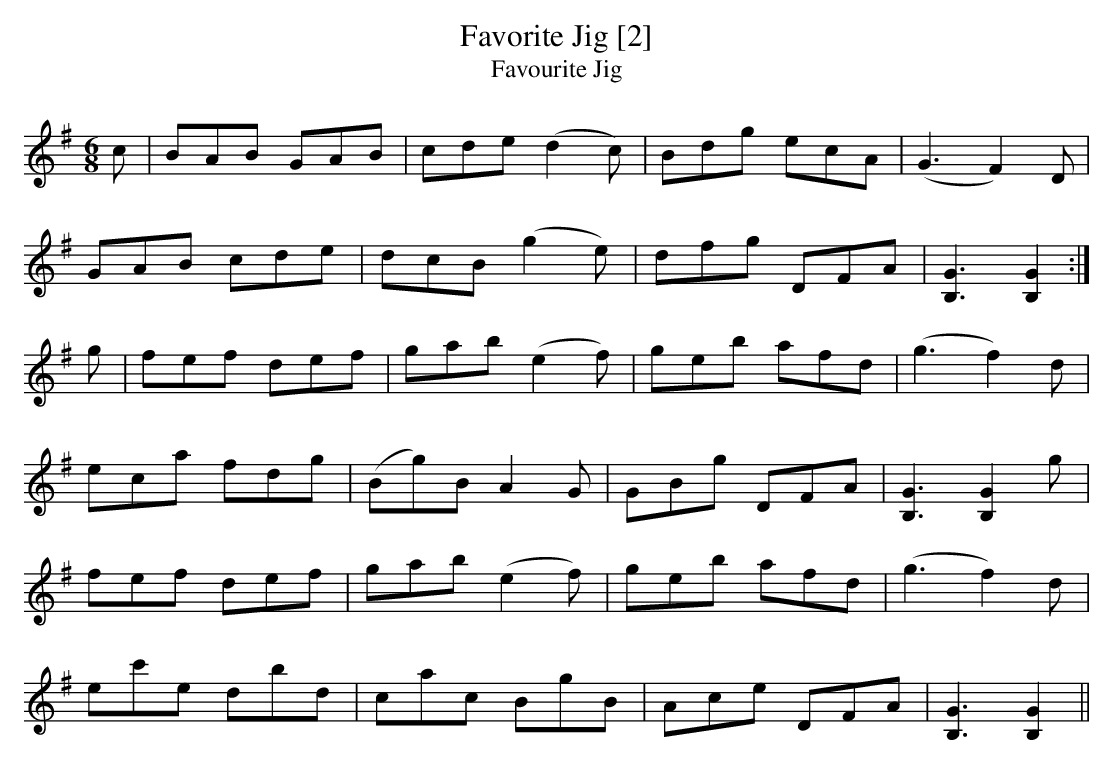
X:1
T:Favorite Jig [2]
T:Favourite Jig
M:6/8
L:1/8
K:G
c|BAB GAB|cde (d2c)|Bdg ecA|(G3 F2)D|
GAB cde|dcB (g2e)|dfg DFA|[B,3G3][B,2G2]:|
g|fef def|gab (e2f)|geb afd|(g3f2)d|
eca fdg|(Bg)B A2G|GBg DFA|[B,3G3][B,2G2]g|
fef def|gab (e2f)|geb afd|(g3f2)d|
ec'e dbd|cac BgB|Ace DFA|[B,3G3][B,2G2]||
